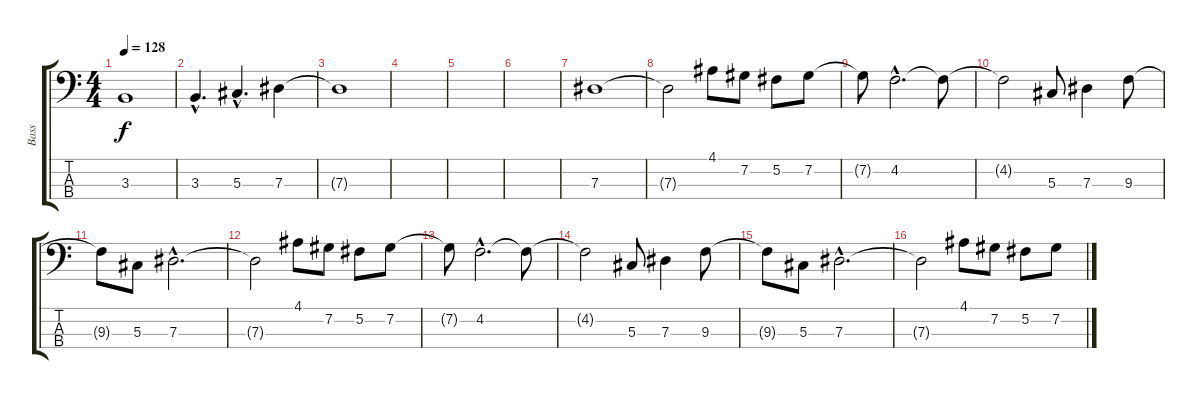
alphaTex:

\track ("Bass" "Bass") {instrument electricbassfinger}
\staff {score tabs}
\tuning (Gb2 Db2 Ab1 Eb1) {hide}
\ts (4 4)
\tempo 128
\clef f4
\ks c
3.3{t}.1{dy f} |
3.3{hac}.4{d} 5.3{hac}.4{d} 7.3.4 |
7.3{t}.1 |
|
|
|
7.3.1 |
7.3{t}.2 4.1.8 7.2.8 5.2.8 7.2.8 |
7.2{t}.8 4.2{hac}.2{d} 4.2{t}.8 |
4.2{t}.2 5.3.8 7.3.4 9.3.8 |
9.3{t}.8 5.3.8 7.3{hac}.2{d} |
7.3{t}.2 4.1.8 7.2.8 5.2.8 7.2.8 |
7.2{t}.8 4.2{hac}.2{d} 4.2{t}.8 |
4.2{t}.2 5.3.8 7.3.4 9.3.8 |
9.3{t}.8 5.3.8 7.3{hac}.2{d} |
7.3{t}.2 4.1.8 7.2.8 5.2.8 7.2.8
